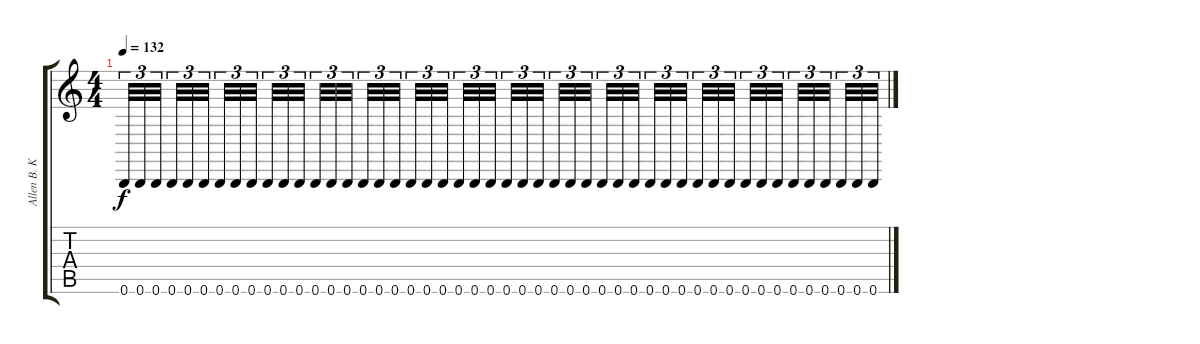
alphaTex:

\track ("Allen B. Konstanz (Keys III)" "Allen B. K") {instrument lead1square}
\staff {score tabs}
\tuning (B3 Gb3 D3 A2 E2 B1) {hide}
\ts (4 4)
\tempo 132
\clef g2
\ks c
0.6.32{tu (3 2) dy f} 0.6.32{tu (3 2)} 0.6.32{tu (3 2) beam splitsecondary} 0.6.32{tu (3 2)} 0.6.32{tu (3 2)} 0.6.32{tu (3 2) beam splitsecondary} 0.6.32{tu (3 2)} 0.6.32{tu (3 2)} 0.6.32{tu (3 2) beam splitsecondary} 0.6.32{tu (3 2)} 0.6.32{tu (3 2)} 0.6.32{tu (3 2)} 0.6.32{tu (3 2)} 0.6.32{tu (3 2)} 0.6.32{tu (3 2) beam splitsecondary} 0.6.32{tu (3 2)} 0.6.32{tu (3 2)} 0.6.32{tu (3 2) beam splitsecondary} 0.6.32{tu (3 2)} 0.6.32{tu (3 2)} 0.6.32{tu (3 2) beam splitsecondary} 0.6.32{tu (3 2)} 0.6.32{tu (3 2)} 0.6.32{tu (3 2)} 0.6.32{tu (3 2)} 0.6.32{tu (3 2)} 0.6.32{tu (3 2) beam splitsecondary} 0.6.32{tu (3 2)} 0.6.32{tu (3 2)} 0.6.32{tu (3 2) beam splitsecondary} 0.6.32{tu (3 2)} 0.6.32{tu (3 2)} 0.6.32{tu (3 2) beam splitsecondary} 0.6.32{tu (3 2)} 0.6.32{tu (3 2)} 0.6.32{tu (3 2)} 0.6.32{tu (3 2)} 0.6.32{tu (3 2)} 0.6.32{tu (3 2) beam splitsecondary} 0.6.32{tu (3 2)} 0.6.32{tu (3 2)} 0.6.32{tu (3 2) beam splitsecondary} 0.6.32{tu (3 2)} 0.6.32{tu (3 2)} 0.6.32{tu (3 2) beam splitsecondary} 0.6.32{tu (3 2)} 0.6.32{tu (3 2)} 0.6.32{tu (3 2)}
